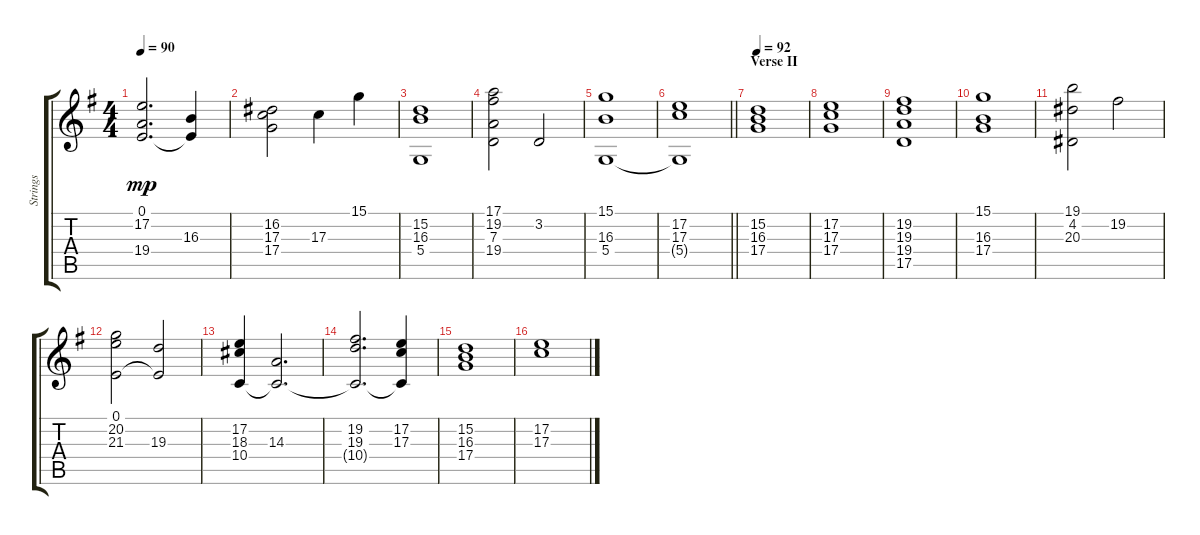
\track ("Strings" "Strings") {instrument synthstrings1}
\staff {score tabs}
\tuning (E4 B3 G3 D3 A2 E2) {hide}
\ts (4 4)
\tempo 90
\clef g2
\ks g
(0.1 17.2 19.4).2{d dy mp} (0.1{t} 16.3).4 |
(16.2 17.3 17.4).2 17.3.4 15.1.4 |
(15.2 16.3 5.4).1 |
(17.1 19.2 7.3 19.4).2 3.2.2 |
(15.1 16.3 5.4).1 |
\barLineRight lightlight
(17.2 17.3 5.4{t}).1 |
\section ("" "Verse II")
\tempo 92
(15.2 16.3 17.4).1 |
(17.2 17.3 17.4).1 |
(19.2 19.3 19.4 17.5).1 |
(15.1 16.3 17.4).1 |
(19.1 4.2 20.3).2 19.2.2 |
(0.1 20.2 21.3).2 (0.1{t} 19.3).2 |
(17.2 18.3 10.4).4 (14.3 10.4{t}).2{d} |
(19.2 19.3 10.4{t}).2{d} (17.2 17.3 10.4{t}).4 |
(15.2 16.3 17.4).1 |
(17.2 17.3).1
